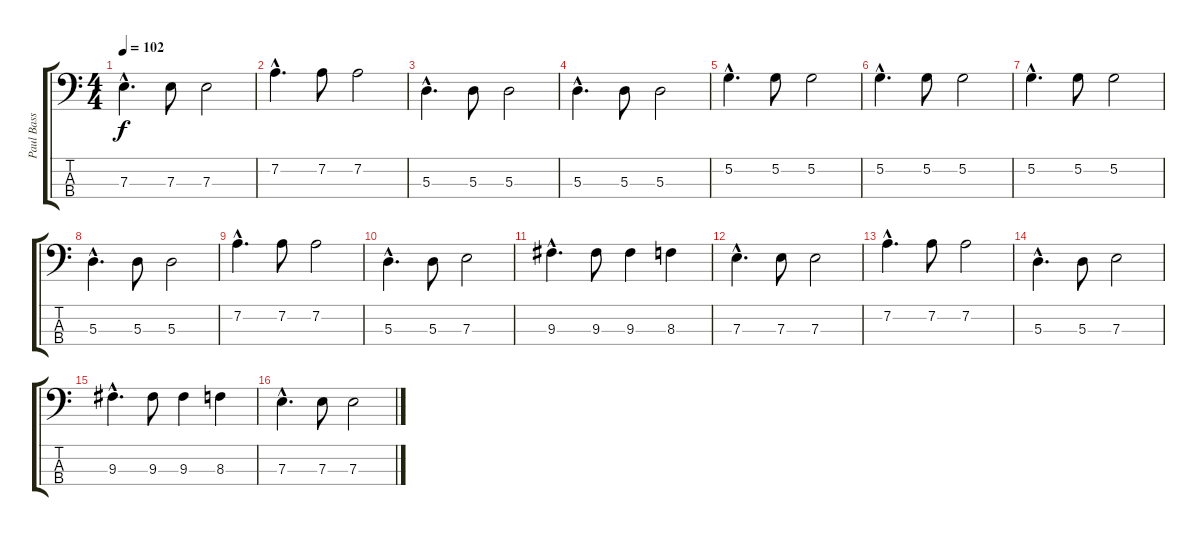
\track ("Paul Bass" "Paul Bass") {instrument electricbasspick}
\staff {score tabs}
\tuning (G2 D2 A1 E1) {hide}
\ts (4 4)
\tempo 102
\clef f4
\ks c
7.3{hac}.4{d dy f} 7.3.8 7.3.2 |
7.2{hac}.4{d} 7.2.8 7.2.2 |
5.3{hac}.4{d} 5.3.8 5.3.2 |
5.3{hac}.4{d} 5.3.8 5.3.2 |
5.2{hac}.4{d} 5.2.8 5.2.2 |
5.2{hac}.4{d} 5.2.8 5.2.2 |
5.2{hac}.4{d} 5.2.8 5.2.2 |
5.3{hac}.4{d} 5.3.8 5.3.2 |
7.2{hac}.4{d} 7.2.8 7.2.2 |
5.3{hac}.4{d} 5.3.8 7.3.2 |
9.3{hac}.4{d} 9.3.8 9.3.4 8.3.4 |
7.3{hac}.4{d} 7.3.8 7.3.2 |
7.2{hac}.4{d} 7.2.8 7.2.2 |
5.3{hac}.4{d} 5.3.8 7.3.2 |
9.3{hac}.4{d} 9.3.8 9.3.4 8.3.4 |
7.3{hac}.4{d} 7.3.8 7.3.2
